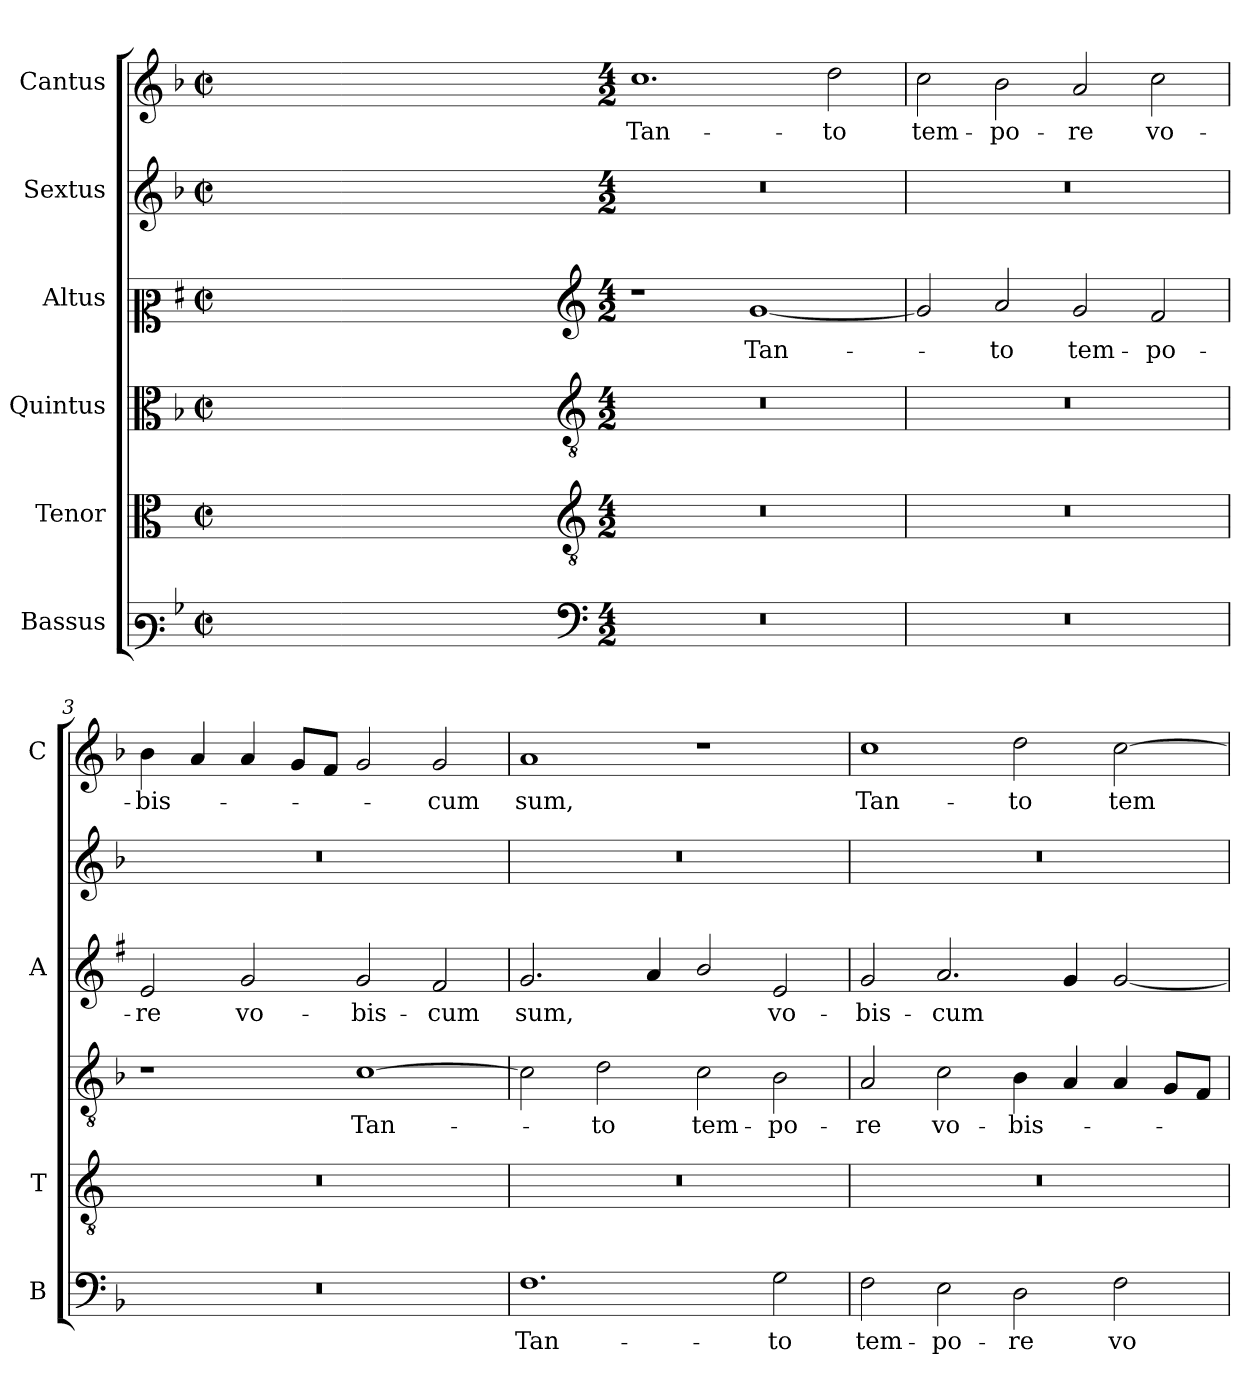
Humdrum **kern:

**kern	**text	**kern	**kern	**text	**kern	**text	**kern	**kern	**text
*part6	*part6	*part5	*part4	*part4	*part3	*part3	*part2	*part1	*part1
*staff6	*staff6	*staff5	*staff4	*staff4	*staff3	*staff3	*staff2	*staff1	*staff1
*I"Bassus	*	*I"Tenor	*I"Quintus	*	*I"Altus	*	*I"Sextus	*I"Cantus	*
*I'B	*	*I'T	*	*	*I'A	*	*	*I'C	*
*clefF3	*	*clefC3	*clefC3	*	*clefC2	*	*clefG2	*clefG2	*
*	*	*ITrd4c7	*	*	*ITrd1c2	*	*	*	*
*k[b-]	*	*k[b-]	*k[b-]	*	*k[b-]	*	*k[b-]	*k[b-]	*
*F:	*	*F:	*F:	*	*F:	*	*F:	*F:	*
*M2/2	*	*M2/2	*M2/2	*	*M2/2	*	*M2/2	*M2/2	*
*met(c|)	*	*met(c|)	*met(c|)	*	*met(c|)	*	*met(c|)	*met(c|)	*
=	=	=	=	=	=	=	=	=	=
1ryy	.	1ryy	1ryy	.	1ryy	.	1ryy	1ryy	.
=1X-	=1X-	=1X-	=1X-	=1X-	=1X-	=1X-	=1X-	=1X-	=1X-
4ryy	.	4ryy	4ryy	.	4ryy	.	4ryy	4ryy	.
4ryy	.	4ryy	4ryy	.	4ryy	.	4ryy	4ryy	.
4ryy	.	4ryy	4ryy	.	4ryy	.	4ryy	4ryy	.
4ryy	.	4ryy	4ryy	.	4ryy	.	4ryy	4ryy	.
=1-	=1-	=1-	=1-	=1-	=1-	=1-	=1-	=1-	=1-
*clefF4	*	*clefGv2	*clefGv2	*	*clefG2	*	*	*	*
*M4/2	*	*M4/2	*M4/2	*	*M4/2	*	*M4/2	*M4/2	*
!	!	!	!	!	!	!	!	!	!LO:LY:b
0r	.	0r	0r	.	1r	.	0r	1.cc	Tan-
!	!	!	!	!	!	!LO:LY:b	!	!	!
.	.	.	.	.	[1f	Tan-	.	.	.
!	!	!	!	!	!	!	!	!	!LO:LY:b
.	.	.	.	.	.	.	.	2dd\	-to
=2	=2	=2	=2	=2	=2	=2	=2	=2	=2
!	!	!	!	!	!	!	!	!	!LO:LY:b
0r	.	0r	0r	.	2f/]	.	0r	2cc\	tem-
!	!	!	!	!	!	!LO:LY:b	!	!	!LO:LY:b
.	.	.	.	.	2g/	-to	.	2b-\	-po-
!	!	!	!	!	!	!LO:LY:b	!	!	!LO:LY:b
.	.	.	.	.	2f/	tem-	.	2a/	-re
!	!	!	!	!	!	!LO:LY:b	!	!	!LO:LY:b
.	.	.	.	.	2e/	-po-	.	2cc\	vo-
=3	=3	=3	=3	=3	=3	=3	=3	=3	=3
!	!	!	!	!	!	!LO:LY:b	!	!	!LO:LY:b
0r	.	0r	1r	.	2d/	-re	0r	4b-\	-bis-
.	.	.	.	.	.	.	.	4a/	.
!	!	!	!	!	!	!LO:LY:b	!	!	!
.	.	.	.	.	2f/	vo-	.	4a/	.
.	.	.	.	.	.	.	.	8g/L	.
.	.	.	.	.	.	.	.	8f/J	.
!	!	!	!	!LO:LY:b	!	!LO:LY:b	!	!	!
.	.	.	[1c	Tan-	2f/	-bis-	.	2g/	.
!	!	!	!	!	!	!LO:LY:b	!	!	!LO:LY:b
.	.	.	.	.	2e/	-cum	.	2g/	-cum
=4	=4	=4	=4	=4	=4	=4	=4	=4	=4
!	!LO:LY:b	!	!	!	!	!LO:LY:b	!	!	!LO:LY:b
1.F	Tan-	0r	2c\]	.	2.f/	sum,	0r	1a	sum,
!	!	!	!	!LO:LY:b	!	!	!	!	!
.	.	.	2d\	-to	.	.	.	.	.
.	.	.	.	.	4g/	.	.	.	.
!	!	!	!	!LO:LY:b	!	!	!	!	!
.	.	.	2c\	tem-	2a/	.	.	1r	.
!	!LO:LY:b	!	!	!LO:LY:b	!	!LO:LY:b	!	!	!
2G\	-to	.	2B-\	-po-	2d/	vo-	.	.	.
=5	=5	=5	=5	=5	=5	=5	=5	=5	=5
!	!LO:LY:b	!	!	!LO:LY:b	!	!LO:LY:b	!	!	!LO:LY:b
2F\	tem-	0r	2A/	-re	2f/	-bis-	0r	1cc	Tan-
!	!LO:LY:b	!	!	!LO:LY:b	!	!LO:LY:b	!	!	!
2E\	-po-	.	2c\	vo-	2.g/	-cum	.	.	.
!	!LO:LY:b	!	!	!LO:LY:b	!	!	!	!	!LO:LY:b
2D\	-re	.	4B-\	-bis-	.	.	.	2dd\	-to
.	.	.	4A/	.	4f/	.	.	.	.
!	!LO:LY:b	!	!	!	!	!	!	!	!LO:LY:b
2F\	vo-	.	4A/	.	[2f/	.	.	[2cc\	tem-
.	.	.	8G/L	.	.	.	.	.	.
.	.	.	8F/J	.	.	.	.	.	.
=	=	=	=	=	=	=	=	=	=
*-	*-	*-	*-	*-	*-	*-	*-	*-	*-
